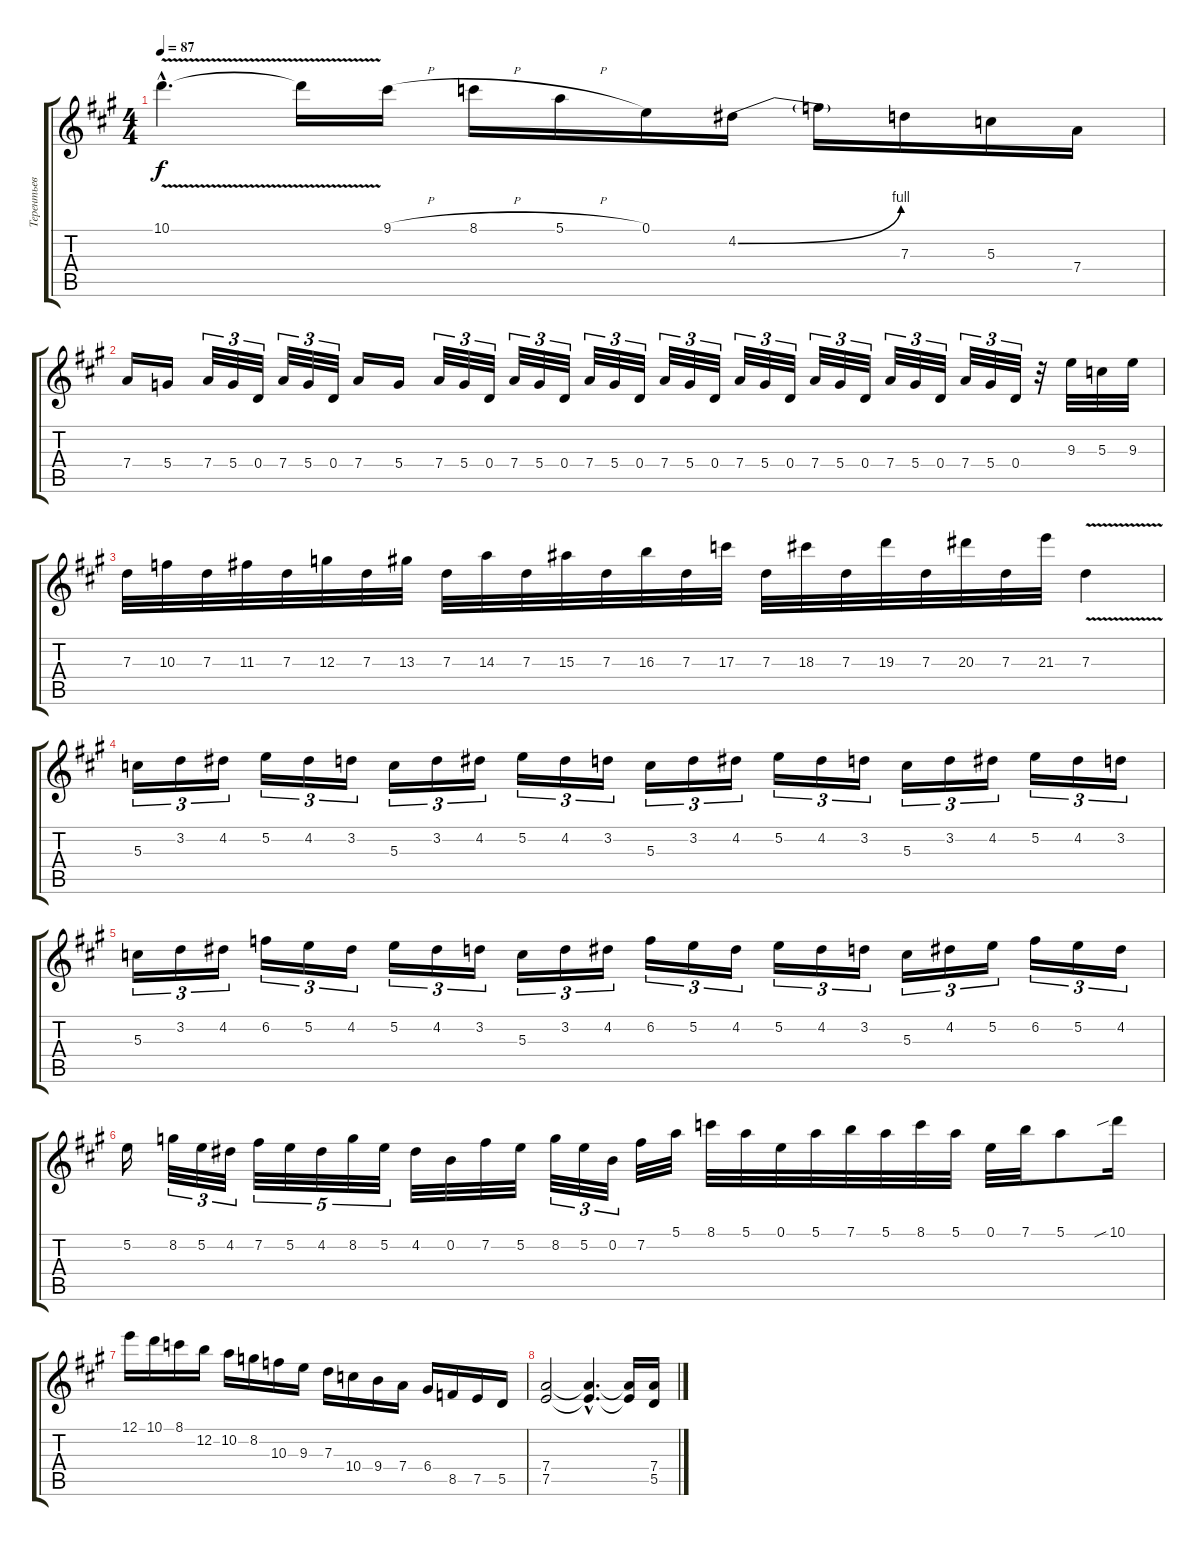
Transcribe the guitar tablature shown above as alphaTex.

\track ("Терентьев" "Терентьев") {instrument distortionguitar}
\staff {score tabs}
\tuning (E4 B3 G3 D3 A2 E2) {hide}
\ts (4 4)
\tempo 87
\clef g2
\ks a
10.1{v hac}.4{d dy f} 10.1{t}.16 9.1{h}.16 8.1{h}.16 5.1{h}.16 0.1.16 4.2{be (bend 0 0 60 4)}.16 4.2{t}.16 7.3.16 5.3.16 7.4.16 |
7.4.16 5.4.16 7.4.32{tu (3 2)} 5.4.32{tu (3 2)} 0.4.32{tu (3 2)} 7.4.32{tu (3 2)} 5.4.32{tu (3 2)} 0.4.32{tu (3 2)} 7.4.16 5.4.16 7.4.32{tu (3 2)} 5.4.32{tu (3 2)} 0.4.32{tu (3 2)} 7.4.32{tu (3 2)} 5.4.32{tu (3 2)} 0.4.32{tu (3 2)} 7.4.32{tu (3 2)} 5.4.32{tu (3 2)} 0.4.32{tu (3 2)} 7.4.32{tu (3 2)} 5.4.32{tu (3 2)} 0.4.32{tu (3 2)} 7.4.32{tu (3 2)} 5.4.32{tu (3 2)} 0.4.32{tu (3 2)} 7.4.32{tu (3 2)} 5.4.32{tu (3 2)} 0.4.32{tu (3 2)} 7.4.32{tu (3 2)} 5.4.32{tu (3 2)} 0.4.32{tu (3 2)} 7.4.32{tu (3 2)} 5.4.32{tu (3 2)} 0.4.32{tu (3 2)} r.32 9.3.32 5.3.32 9.3.32 |
7.3.32 10.3.32 7.3.32 11.3.32 7.3.32 12.3.32 7.3.32 13.3.32 7.3.32 14.3.32 7.3.32 15.3.32 7.3.32 16.3.32 7.3.32 17.3.32 7.3.32 18.3.32 7.3.32 19.3.32 7.3.32 20.3.32 7.3.32 21.3.32 7.3{v}.4 |
5.3.16{tu (3 2)} 3.2.16{tu (3 2)} 4.2.16{tu (3 2)} 5.2.16{tu (3 2)} 4.2.16{tu (3 2)} 3.2.16{tu (3 2)} 5.3.16{tu (3 2)} 3.2.16{tu (3 2)} 4.2.16{tu (3 2)} 5.2.16{tu (3 2)} 4.2.16{tu (3 2)} 3.2.16{tu (3 2)} 5.3.16{tu (3 2)} 3.2.16{tu (3 2)} 4.2.16{tu (3 2)} 5.2.16{tu (3 2)} 4.2.16{tu (3 2)} 3.2.16{tu (3 2)} 5.3.16{tu (3 2)} 3.2.16{tu (3 2)} 4.2.16{tu (3 2)} 5.2.16{tu (3 2)} 4.2.16{tu (3 2)} 3.2.16{tu (3 2)} |
5.3.16{tu (3 2)} 3.2.16{tu (3 2)} 4.2.16{tu (3 2)} 6.2.16{tu (3 2)} 5.2.16{tu (3 2)} 4.2.16{tu (3 2)} 5.2.16{tu (3 2)} 4.2.16{tu (3 2)} 3.2.16{tu (3 2)} 5.3.16{tu (3 2)} 3.2.16{tu (3 2)} 4.2.16{tu (3 2)} 6.2.16{tu (3 2)} 5.2.16{tu (3 2)} 4.2.16{tu (3 2)} 5.2.16{tu (3 2)} 4.2.16{tu (3 2)} 3.2.16{tu (3 2)} 5.3.16{tu (3 2)} 4.2.16{tu (3 2)} 5.2.16{tu (3 2)} 6.2.16{tu (3 2)} 5.2.16{tu (3 2)} 4.2.16{tu (3 2)} |
5.2.16 8.2.32{tu (3 2)} 5.2.32{tu (3 2)} 4.2.32{tu (3 2)} 7.2.32{tu (5 4)} 5.2.32{tu (5 4)} 4.2.32{tu (5 4)} 8.2.32{tu (5 4)} 5.2.32{tu (5 4)} 4.2.32 0.2.32 7.2.32 5.2.32 8.2.32{tu (3 2)} 5.2.32{tu (3 2)} 0.2.32{tu (3 2)} 7.2.32 5.1.32 8.1.32 5.1.32 0.1.32 5.1.32 7.1.32 5.1.32 8.1.32 5.1.32 0.1.32 7.1.32 5.1.8 10.1{sib}.16 |
12.1.16 10.1.16 8.1.16 12.2.16 10.2.16 8.2.16 10.3.16 9.3.16 7.3.16 10.4.16 9.4.16 7.4.16 6.4.16 8.5.16 7.5.16 5.5.16 |
(7.4 7.5).2 (7.4{hac t} 7.5{hac t}).4{d} (7.4{t} 7.5{t}).16 (7.4 5.5).16
